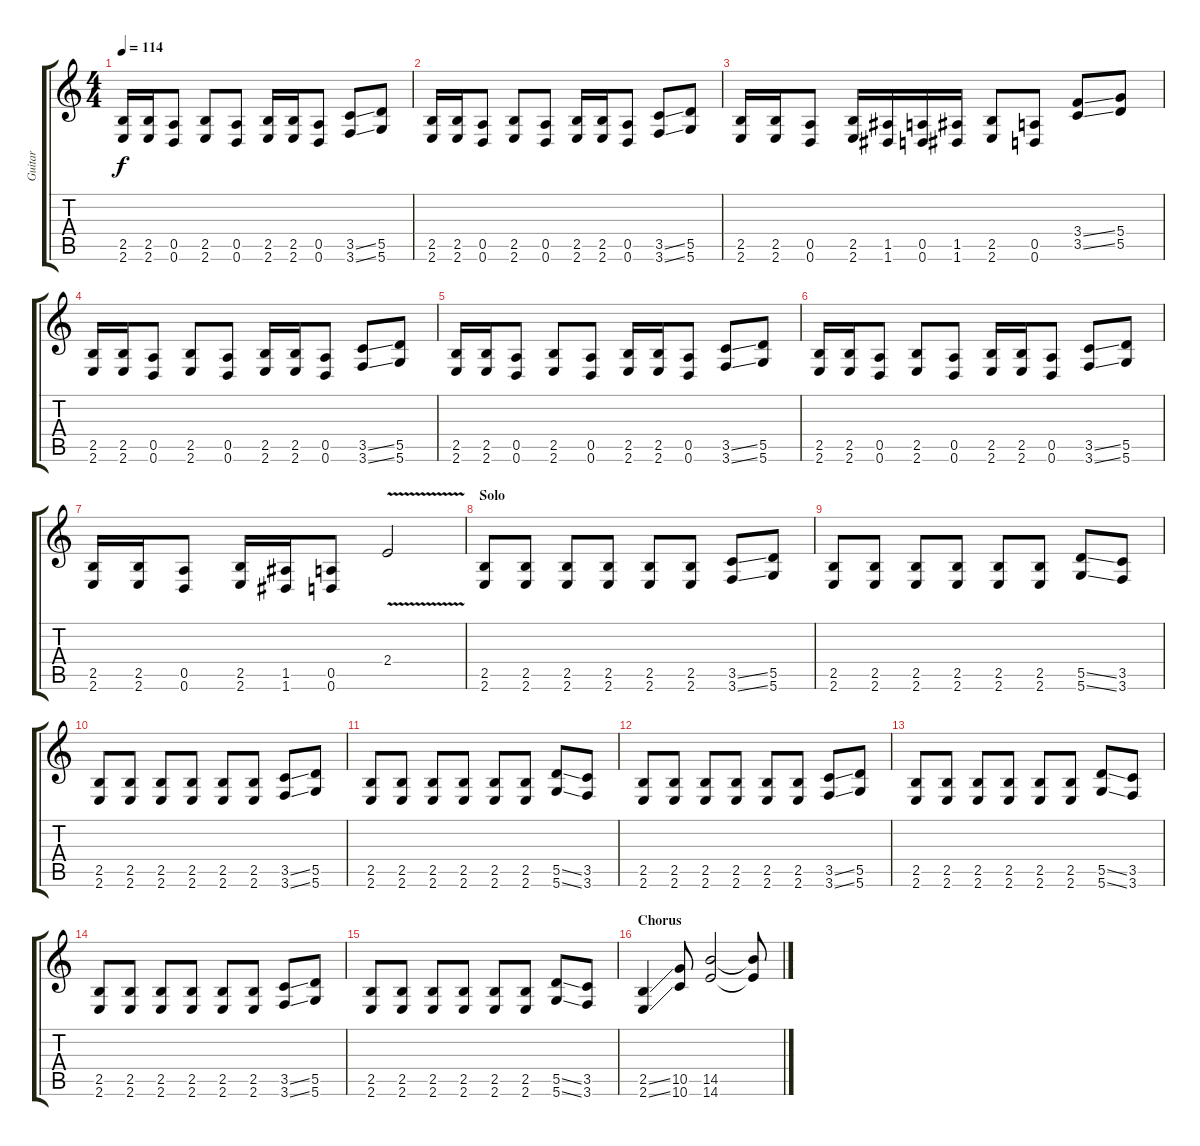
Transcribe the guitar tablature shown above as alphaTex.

\track ("Guitar" "Guitar") {instrument distortionguitar}
\staff {score tabs}
\tuning (E4 B3 G3 D3 A2 D2) {hide}
\ts (4 4)
\tempo 114
\clef g2
\ks c
(2.5 2.6).16{dy f} (2.5 2.6).16 (0.5 0.6).8 (2.5 2.6).8 (0.5 0.6).8 (2.5 2.6).16 (2.5 2.6).16 (0.5 0.6).8 (3.5{ss} 3.6{ss}).8 (5.5 5.6).8 |
(2.5 2.6).16 (2.5 2.6).16 (0.5 0.6).8 (2.5 2.6).8 (0.5 0.6).8 (2.5 2.6).16 (2.5 2.6).16 (0.5 0.6).8 (3.5{ss} 3.6{ss}).8 (5.5 5.6).8 |
(2.5 2.6).16 (2.5 2.6).16 (0.5 0.6).8 (2.5 2.6).16 (1.5 1.6).16 (0.5 0.6).16 (1.5 1.6).16 (2.5 2.6).8 (0.5 0.6).8 (3.4{ss} 3.5{ss}).8 (5.4 5.5).8 |
(2.5 2.6).16 (2.5 2.6).16 (0.5 0.6).8 (2.5 2.6).8 (0.5 0.6).8 (2.5 2.6).16 (2.5 2.6).16 (0.5 0.6).8 (3.5{ss} 3.6{ss}).8 (5.5 5.6).8 |
(2.5 2.6).16 (2.5 2.6).16 (0.5 0.6).8 (2.5 2.6).8 (0.5 0.6).8 (2.5 2.6).16 (2.5 2.6).16 (0.5 0.6).8 (3.5{ss} 3.6{ss}).8 (5.5 5.6).8 |
(2.5 2.6).16 (2.5 2.6).16 (0.5 0.6).8 (2.5 2.6).8 (0.5 0.6).8 (2.5 2.6).16 (2.5 2.6).16 (0.5 0.6).8 (3.5{ss} 3.6{ss}).8 (5.5 5.6).8 |
(2.5 2.6).16 (2.5 2.6).16 (0.5 0.6).8 (2.5 2.6).16 (1.5 1.6).16 (0.5 0.6).8 2.4{v}.2 |
\section ("" "Solo")
(2.5 2.6).8{volume 9} (2.5 2.6).8 (2.5 2.6).8 (2.5 2.6).8 (2.5 2.6).8 (2.5 2.6).8 (3.5{ss} 3.6{ss}).8 (5.5 5.6).8 |
(2.5 2.6).8 (2.5 2.6).8 (2.5 2.6).8 (2.5 2.6).8 (2.5 2.6).8 (2.5 2.6).8 (5.5{ss} 5.6{ss}).8 (3.5 3.6).8 |
(2.5 2.6).8 (2.5 2.6).8 (2.5 2.6).8 (2.5 2.6).8 (2.5 2.6).8 (2.5 2.6).8 (3.5{ss} 3.6{ss}).8 (5.5 5.6).8 |
(2.5 2.6).8 (2.5 2.6).8 (2.5 2.6).8 (2.5 2.6).8 (2.5 2.6).8 (2.5 2.6).8 (5.5{ss} 5.6{ss}).8 (3.5 3.6).8 |
(2.5 2.6).8 (2.5 2.6).8 (2.5 2.6).8 (2.5 2.6).8 (2.5 2.6).8 (2.5 2.6).8 (3.5{ss} 3.6{ss}).8 (5.5 5.6).8 |
(2.5 2.6).8 (2.5 2.6).8 (2.5 2.6).8 (2.5 2.6).8 (2.5 2.6).8 (2.5 2.6).8 (5.5{ss} 5.6{ss}).8 (3.5 3.6).8 |
(2.5 2.6).8 (2.5 2.6).8 (2.5 2.6).8 (2.5 2.6).8 (2.5 2.6).8 (2.5 2.6).8 (3.5{ss} 3.6{ss}).8 (5.5 5.6).8 |
(2.5 2.6).8 (2.5 2.6).8 (2.5 2.6).8 (2.5 2.6).8 (2.5 2.6).8 (2.5 2.6).8 (5.5{ss} 5.6{ss}).8 (3.5 3.6).8 |
\section ("" "Chorus")
(2.5{ss} 2.6{ss}).4{volume 13} (10.5 10.6).8 (14.5 14.6).2 (14.5{t} 14.6{t}).8
